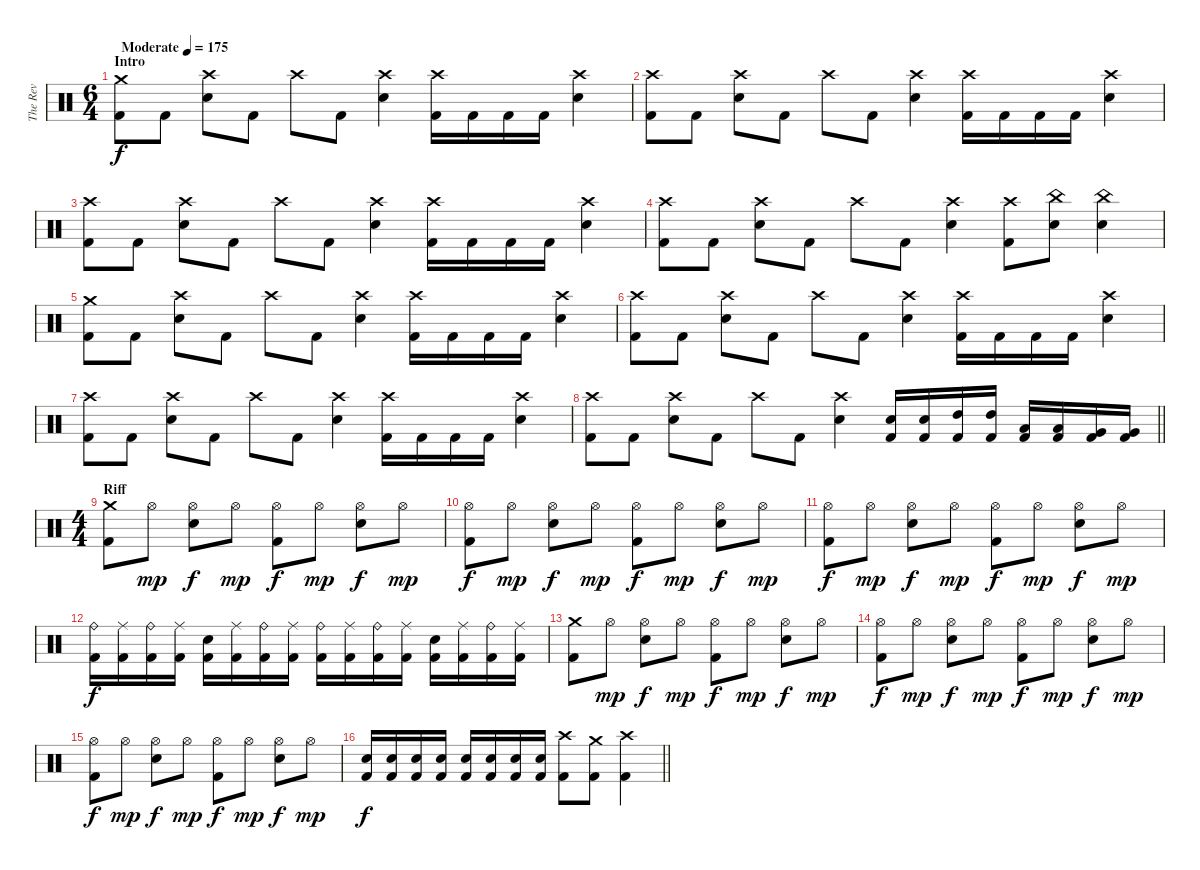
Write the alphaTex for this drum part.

\track ("The Rev" "The Rev") {instrument percussion}
\staff {score}
\articulation defaults
\ts (6 4)
\section ("" "Intro")
\tempo (175 "Moderate")
\clef neutral
\ks c
("Crash medium (hit)" "Kick (hit) 2").8{dy f} "Kick (hit) 2".8 ("Crash high (hit)" "Snare (hit) 2").8 "Kick (hit) 2".8 "Crash high (hit)".8 "Kick (hit) 2".8 ("Crash high (hit)" "Snare (hit) 2").4 ("Crash high (hit)" "Kick (hit) 2").16 "Kick (hit) 2".16 "Kick (hit) 2".16 "Kick (hit) 2".16 ("Crash high (hit)" "Snare (hit) 2").4 |
("Crash high (hit)" "Kick (hit) 2").8 "Kick (hit) 2".8 ("Crash high (hit)" "Snare (hit) 2").8 "Kick (hit) 2".8 "Crash high (hit)".8 "Kick (hit) 2".8 ("Crash high (hit)" "Snare (hit) 2").4 ("Crash high (hit)" "Kick (hit) 2").16 "Kick (hit) 2".16 "Kick (hit) 2".16 "Kick (hit) 2".16 ("Crash high (hit)" "Snare (hit) 2").4 |
("Crash high (hit)" "Kick (hit) 2").8 "Kick (hit) 2".8 ("Crash high (hit)" "Snare (hit) 2").8 "Kick (hit) 2".8 "Crash high (hit)".8 "Kick (hit) 2".8 ("Crash high (hit)" "Snare (hit) 2").4 ("Crash high (hit)" "Kick (hit) 2").16 "Kick (hit) 2".16 "Kick (hit) 2".16 "Kick (hit) 2".16 ("Crash high (hit)" "Snare (hit) 2").4 |
("Crash high (hit)" "Kick (hit) 2").8 "Kick (hit) 2".8 ("Crash high (hit)" "Snare (hit) 2").8 "Kick (hit) 2".8 "Crash high (hit)".8 "Kick (hit) 2".8 ("Crash high (hit)" "Snare (hit) 2").4 ("Crash high (hit)" "Kick (hit) 2").8 ("China (hit)" "Snare (hit) 2").8 ("China (hit)" "Snare (hit) 2").4 |
("Crash medium (hit)" "Kick (hit) 2").8 "Kick (hit) 2".8 ("Crash high (hit)" "Snare (hit) 2").8 "Kick (hit) 2".8 "Crash high (hit)".8 "Kick (hit) 2".8 ("Crash high (hit)" "Snare (hit) 2").4 ("Crash high (hit)" "Kick (hit) 2").16 "Kick (hit) 2".16 "Kick (hit) 2".16 "Kick (hit) 2".16 ("Crash high (hit)" "Snare (hit) 2").4 |
("Crash high (hit)" "Kick (hit) 2").8 "Kick (hit) 2".8 ("Crash high (hit)" "Snare (hit) 2").8 "Kick (hit) 2".8 "Crash high (hit)".8 "Kick (hit) 2".8 ("Crash high (hit)" "Snare (hit) 2").4 ("Crash high (hit)" "Kick (hit) 2").16 "Kick (hit) 2".16 "Kick (hit) 2".16 "Kick (hit) 2".16 ("Crash high (hit)" "Snare (hit) 2").4 |
("Crash high (hit)" "Kick (hit) 2").8 "Kick (hit) 2".8 ("Crash high (hit)" "Snare (hit) 2").8 "Kick (hit) 2".8 "Crash high (hit)".8 "Kick (hit) 2".8 ("Crash high (hit)" "Snare (hit) 2").4 ("Crash high (hit)" "Kick (hit) 2").16 "Kick (hit) 2".16 "Kick (hit) 2".16 "Kick (hit) 2".16 ("Crash high (hit)" "Snare (hit) 2").4 |
\barLineRight lightlight
("Crash high (hit)" "Kick (hit) 2").8 "Kick (hit) 2".8 ("Crash high (hit)" "Snare (hit) 2").8 "Kick (hit) 2".8 "Crash high (hit)".8 "Kick (hit) 2".8 ("Crash high (hit)" "Snare (hit) 2").4 ("Snare (hit) 2" "Kick (hit) 2").16 ("Snare (hit) 2" "Kick (hit) 2").16 ("High Tom (hit)" "Kick (hit) 2").16 ("High Tom (hit)" "Kick (hit) 2").16 ("Low Tom (hit)" "Kick (hit) 2").16 ("Low Tom (hit)" "Kick (hit) 2").16 ("Very Low Tom (hit)" "Kick (hit) 2").16 ("Very Low Tom (hit)" "Kick (hit) 2").16 |
\ts (4 4)
\section ("" "Riff")
("Crash medium (hit)" "Kick (hit) 2").8 "Hi-Hat (open)".8{dy mp} ("Hi-Hat (open)" "Snare (hit) 2").8{dy f} "Hi-Hat (open)".8{dy mp} ("Hi-Hat (open)" "Kick (hit) 2").8{dy f} "Hi-Hat (open)".8{dy mp} ("Hi-Hat (open)" "Snare (hit) 2").8{dy f} "Hi-Hat (open)".8{dy mp} |
("Hi-Hat (open)" "Kick (hit) 2").8{dy f} "Hi-Hat (open)".8{dy mp} ("Hi-Hat (open)" "Snare (hit) 2").8{dy f} "Hi-Hat (open)".8{dy mp} ("Hi-Hat (open)" "Kick (hit) 2").8{dy f} "Hi-Hat (open)".8{dy mp} ("Hi-Hat (open)" "Snare (hit) 2").8{dy f} "Hi-Hat (open)".8{dy mp} |
("Hi-Hat (open)" "Kick (hit) 2").8{dy f} "Hi-Hat (open)".8{dy mp} ("Hi-Hat (open)" "Snare (hit) 2").8{dy f} "Hi-Hat (open)".8{dy mp} ("Hi-Hat (open)" "Kick (hit) 2").8{dy f} "Hi-Hat (open)".8{dy mp} ("Hi-Hat (open)" "Snare (hit) 2").8{dy f} "Hi-Hat (open)".8{dy mp} |
("Ride (bell)" "Kick (hit) 2").16{dy f} ("Ride (middle)" "Kick (hit) 2").16 ("Ride (bell)" "Kick (hit) 2").16 ("Ride (middle)" "Kick (hit) 2").16 ("Snare (hit) 2" "Kick (hit) 2").16 ("Ride (middle)" "Kick (hit) 2").16 ("Ride (bell)" "Kick (hit) 2").16 ("Ride (middle)" "Kick (hit) 2").16 ("Ride (bell)" "Kick (hit) 2").16 ("Ride (middle)" "Kick (hit) 2").16 ("Ride (bell)" "Kick (hit) 2").16 ("Ride (middle)" "Kick (hit) 2").16 ("Snare (hit) 2" "Kick (hit) 2").16 ("Ride (middle)" "Kick (hit) 2").16 ("Ride (bell)" "Kick (hit) 2").16 ("Ride (middle)" "Kick (hit) 2").16 |
("Crash medium (hit)" "Kick (hit) 2").8 "Hi-Hat (open)".8{dy mp} ("Hi-Hat (open)" "Snare (hit) 2").8{dy f} "Hi-Hat (open)".8{dy mp} ("Hi-Hat (open)" "Kick (hit) 2").8{dy f} "Hi-Hat (open)".8{dy mp} ("Hi-Hat (open)" "Snare (hit) 2").8{dy f} "Hi-Hat (open)".8{dy mp} |
("Hi-Hat (open)" "Kick (hit) 2").8{dy f} "Hi-Hat (open)".8{dy mp} ("Hi-Hat (open)" "Snare (hit) 2").8{dy f} "Hi-Hat (open)".8{dy mp} ("Hi-Hat (open)" "Kick (hit) 2").8{dy f} "Hi-Hat (open)".8{dy mp} ("Hi-Hat (open)" "Snare (hit) 2").8{dy f} "Hi-Hat (open)".8{dy mp} |
("Hi-Hat (open)" "Kick (hit) 2").8{dy f} "Hi-Hat (open)".8{dy mp} ("Hi-Hat (open)" "Snare (hit) 2").8{dy f} "Hi-Hat (open)".8{dy mp} ("Hi-Hat (open)" "Kick (hit) 2").8{dy f} "Hi-Hat (open)".8{dy mp} ("Hi-Hat (open)" "Snare (hit) 2").8{dy f} "Hi-Hat (open)".8{dy mp} |
\barLineRight lightlight
("Snare (hit) 2" "Kick (hit) 2").16{dy f} ("Snare (hit) 2" "Kick (hit) 2").16 ("Snare (hit) 2" "Kick (hit) 2").16 ("Snare (hit) 2" "Kick (hit) 2").16 ("Snare (hit) 2" "Kick (hit) 2").16 ("Snare (hit) 2" "Kick (hit) 2").16 ("Snare (hit) 2" "Kick (hit) 2").16 ("Snare (hit) 2" "Kick (hit) 2").16 ("Crash high (hit)" "Kick (hit) 2").8 ("Crash medium (hit)" "Kick (hit) 2").8 ("Crash high (hit)" "Kick (hit) 2").4
